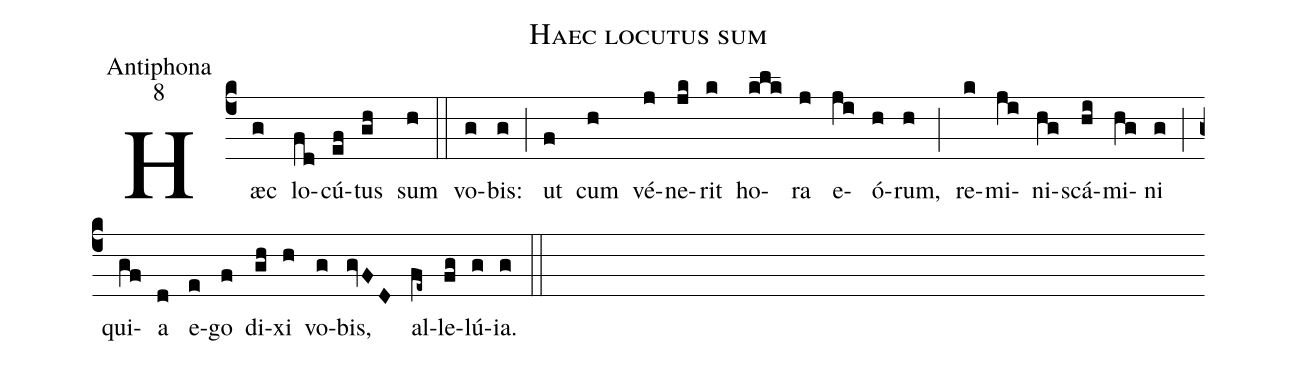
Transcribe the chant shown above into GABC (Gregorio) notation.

name:Haec locutus sum;
office-part:Antiphona;
mode:8;
%%
(c4) Hæc(g) lo(fd)cú(ef)tus(gh) sum(h) (::)
vo(g)bis:(g) (;) ut(f) cum(h) vé(j)ne(jk)rit(k) ho(klk)ra(j) e(ji)ó(h)rum,(h) (;) re(k)mi(ji)ni(hg)scá(hi)mi(hg)ni(g) (;) qui(gf)a(d) e(e)go(f) di(gh)xi(h) vo(g)bis,(gvFD) al(fe~)le(fg)lú(g)ia.(g) (::)
